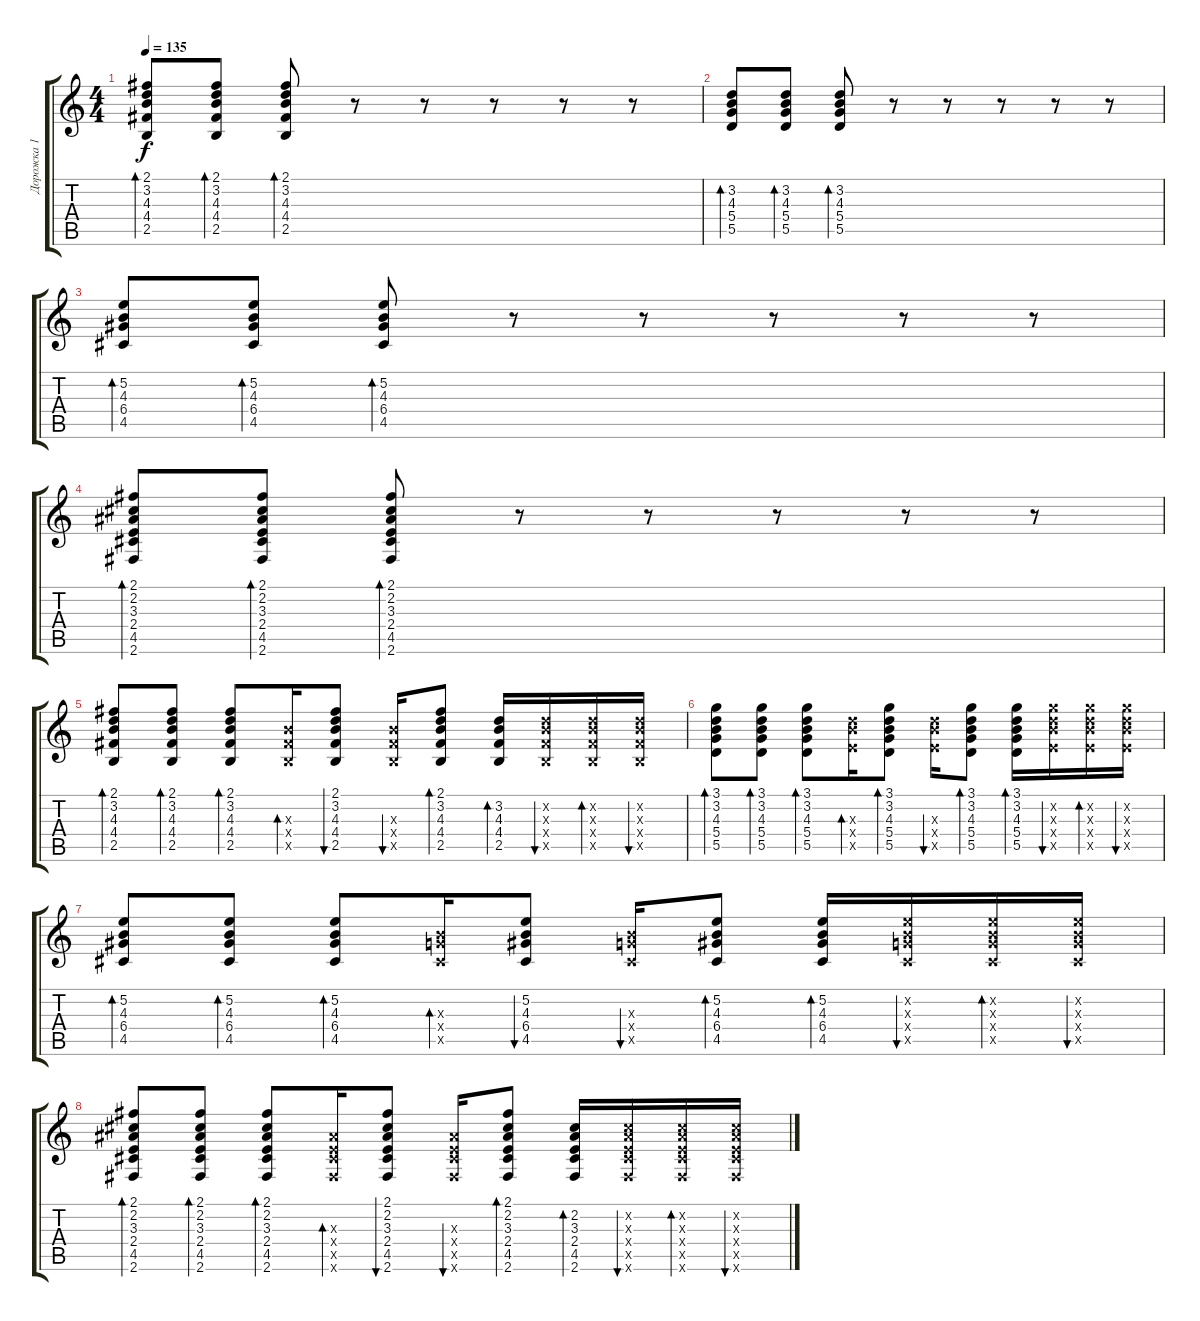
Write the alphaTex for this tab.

\track ("Дорожка 1" "Дорожка 1") {instrument electricguitarjazz}
\staff {score tabs}
\tuning (E4 B3 G3 D3 A2 E2) {hide}
\ts (4 4)
\tempo 135
\clef g2
\ks c
(2.1 3.2 4.3 4.4 2.5).8{bd 30 dy f} (2.1 3.2 4.3 4.4 2.5).8{bd 30} (2.1 3.2 4.3 4.4 2.5).8{bd 30} r.8 r.8 r.8 r.8 r.8 |
(3.2 4.3 5.4 5.5).8{bd 30} (3.2 4.3 5.4 5.5).8{bd 30} (3.2 4.3 5.4 5.5).8{bd 30} r.8 r.8 r.8 r.8 r.8 |
(5.2 4.3 6.4 4.5).8{bd 30} (5.2 4.3 6.4 4.5).8{bd 30} (5.2 4.3 6.4 4.5).8{bd 30} r.8 r.8 r.8 r.8 r.8 |
(2.1 2.2 3.3 2.4 4.5 2.6).8{bd 30} (2.1 2.2 3.3 2.4 4.5 2.6).8{bd 30} (2.1 2.2 3.3 2.4 4.5 2.6).8{bd 30} r.8 r.8 r.8 r.8 r.8 |
(2.1 3.2 4.3 4.4 2.5).8{bd 30} (2.1 3.2 4.3 4.4 2.5).8{bd 30} (2.1 3.2 4.3 4.4 2.5).8{bd 30} (4.3{x} 4.4{x} 2.5{x}).16{bd 30} (2.1 3.2 4.3 4.4 2.5).8{bu 30} (4.3{x} 4.4{x} 2.5{x}).16{bu 30} (2.1 3.2 4.3 4.4 2.5).8{bd 30} (3.2 4.3 4.4 2.5).16{bd 30} (3.2{x} 4.3{x} 4.4{x} 2.5{x}).16{bu 30} (3.2{x} 4.3{x} 4.4{x} 2.5{x}).16{bd 30} (3.2{x} 4.3{x} 4.4{x} 2.5{x}).16{bu 30} |
(3.1 3.2 4.3 5.4 5.5).8{bd 30} (3.1 3.2 4.3 5.4 5.5).8{bd 30} (3.1 3.2 4.3 5.4 5.5).8{bd 30} (7.3{x} 9.4{x} 7.5{x}).16{bd 30} (3.1 3.2 4.3 5.4 5.5).8{bd 30} (7.3{x} 9.4{x} 7.5{x}).16{bu 30} (3.1 3.2 4.3 5.4 5.5).8{bd 30} (3.1 3.2 4.3 5.4 5.5).16{bd 30} (8.2{x} 7.3{x} 9.4{x} 7.5{x}).16{bu 30} (8.2{x} 7.3{x} 9.4{x} 7.5{x}).16{bd 30} (8.2{x} 7.3{x} 9.4{x} 7.5{x}).16{bu 30} |
(5.2 4.3 6.4 4.5).8{bd 30} (5.2 4.3 6.4 4.5).8{bd 30} (5.2 4.3 6.4 4.5).8{bd 30} (4.3{x} 5.4{x} 4.5{x}).16{bd 30} (5.2 4.3 6.4 4.5).8{bu 30} (4.3{x} 5.4{x} 4.5{x}).16{bu 30} (5.2 4.3 6.4 4.5).8{bd 30} (5.2 4.3 6.4 4.5).16{bd 30} (5.2{x} 4.3{x} 5.4{x} 4.5{x}).16{bu 30} (5.2{x} 4.3{x} 5.4{x} 4.5{x}).16{bd 30} (5.2{x} 4.3{x} 5.4{x} 4.5{x}).16{bu 30} |
(2.1 2.2 3.3 2.4 4.5 2.6).8{bd 30} (2.1 2.2 3.3 2.4 4.5 2.6).8{bd 30} (2.1 2.2 3.3 2.4 4.5 2.6).8{bd 30} (3.3{x} 2.4{x} 4.5{x} 2.6{x}).16{bd 30} (2.1 2.2 3.3 2.4 4.5 2.6).8{bu 30} (3.3{x} 2.4{x} 4.5{x} 2.6{x}).16{bu 30} (2.1 2.2 3.3 2.4 4.5 2.6).8{bd 30} (2.2 3.3 2.4 4.5 2.6).16{bd 30} (2.2{x} 3.3{x} 2.4{x} 4.5{x} 2.6{x}).16{bu 30} (2.2{x} 3.3{x} 2.4{x} 4.5{x} 2.6{x}).16{bd 30} (2.2{x} 3.3{x} 2.4{x} 4.5{x} 2.6{x}).16{bu 30}
